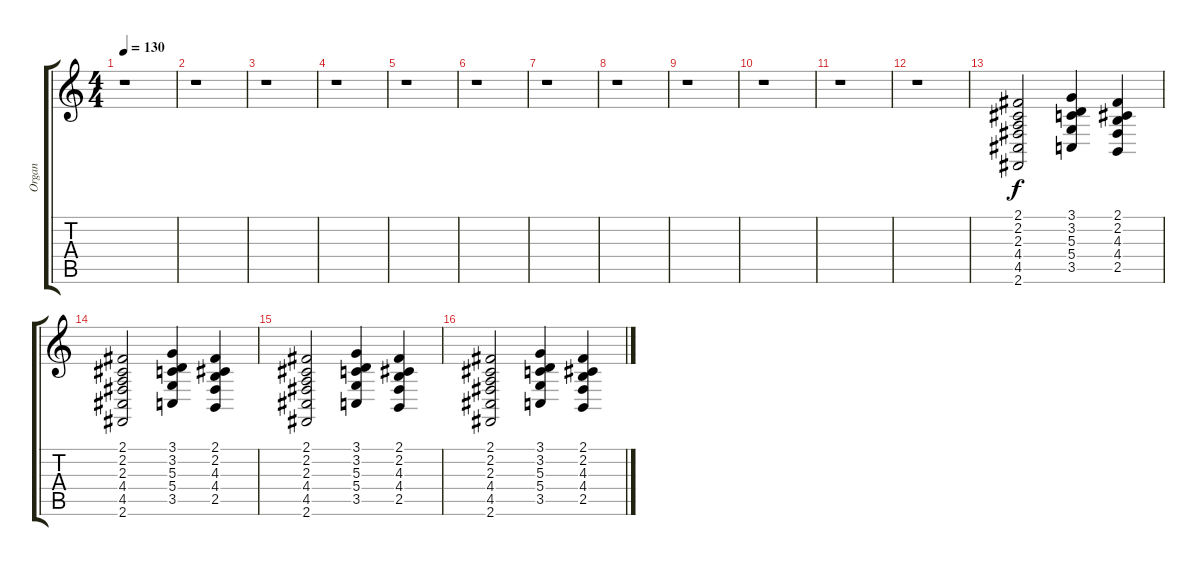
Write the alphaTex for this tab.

\track ("Organ" "Organ") {instrument churchorgan}
\staff {score tabs}
\tuning (E4 B3 G3 D3 A2 E2) {hide}
\ts (4 4)
\tempo 130
\clef g2
\ks c
r.1{dy f} |
r.1 |
r.1 |
r.1 |
r.1 |
r.1 |
r.1 |
r.1 |
r.1 |
r.1 |
r.1 |
r.1 |
(2.1 2.2 2.3 4.4 4.5 2.6).2 (3.1 3.2 5.3 5.4 3.5).4 (2.1 2.2 4.3 4.4 2.5).4 |
(2.1 2.2 2.3 4.4 4.5 2.6).2 (3.1 3.2 5.3 5.4 3.5).4 (2.1 2.2 4.3 4.4 2.5).4 |
(2.1 2.2 2.3 4.4 4.5 2.6).2 (3.1 3.2 5.3 5.4 3.5).4 (2.1 2.2 4.3 4.4 2.5).4 |
(2.1 2.2 2.3 4.4 4.5 2.6).2 (3.1 3.2 5.3 5.4 3.5).4 (2.1 2.2 4.3 4.4 2.5).4
